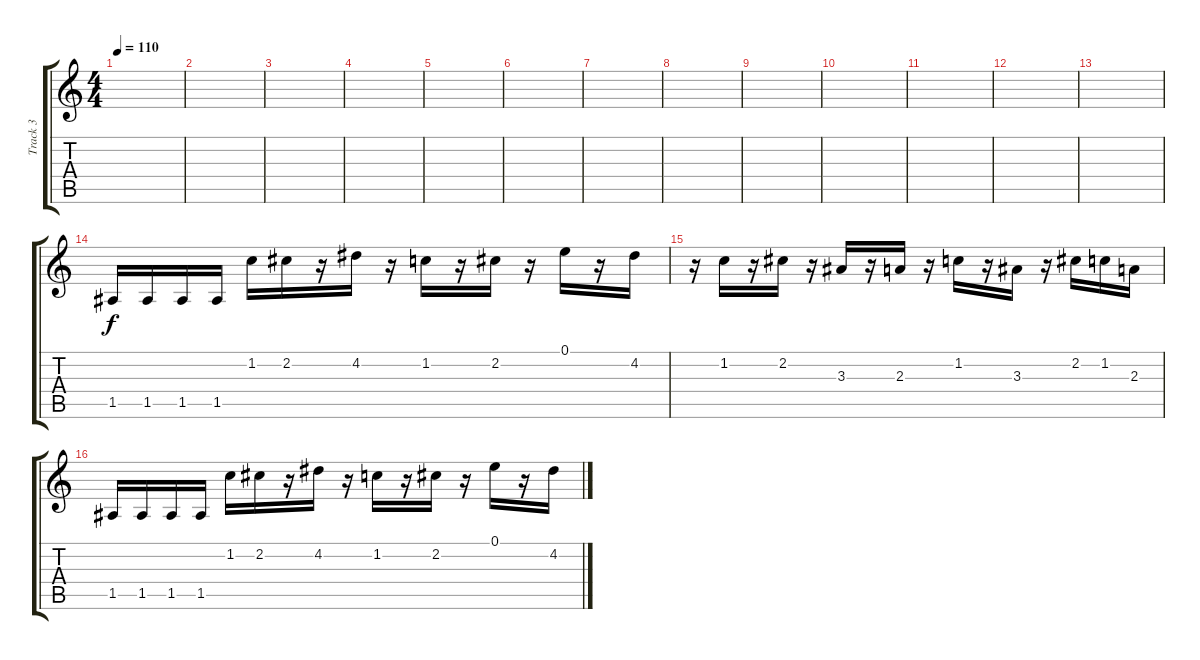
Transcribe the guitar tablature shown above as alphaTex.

\track ("Track 3" "Track 3") {instrument overdrivenguitar}
\staff {score tabs}
\tuning (E4 B3 G3 D3 A2 E2) {hide}
\ts (4 4)
\tempo 110
\clef g2
\ks c
|
|
|
|
|
|
|
|
|
|
|
|
|
1.5.16 1.5.16 1.5.16 1.5.16 1.2.16 2.2.16 r.16 4.2.16 r.16 1.2.16 r.16 2.2.16 r.16 0.1.16 r.16 4.2.16 |
r.16 1.2.16 r.16 2.2.16 r.16 3.3.16 r.16 2.3.16 r.16 1.2.16 r.16 3.3.16 r.16 2.2.16 1.2.16 2.3.16 |
1.5.16 1.5.16 1.5.16 1.5.16 1.2.16 2.2.16 r.16 4.2.16 r.16 1.2.16 r.16 2.2.16 r.16 0.1.16 r.16 4.2.16
